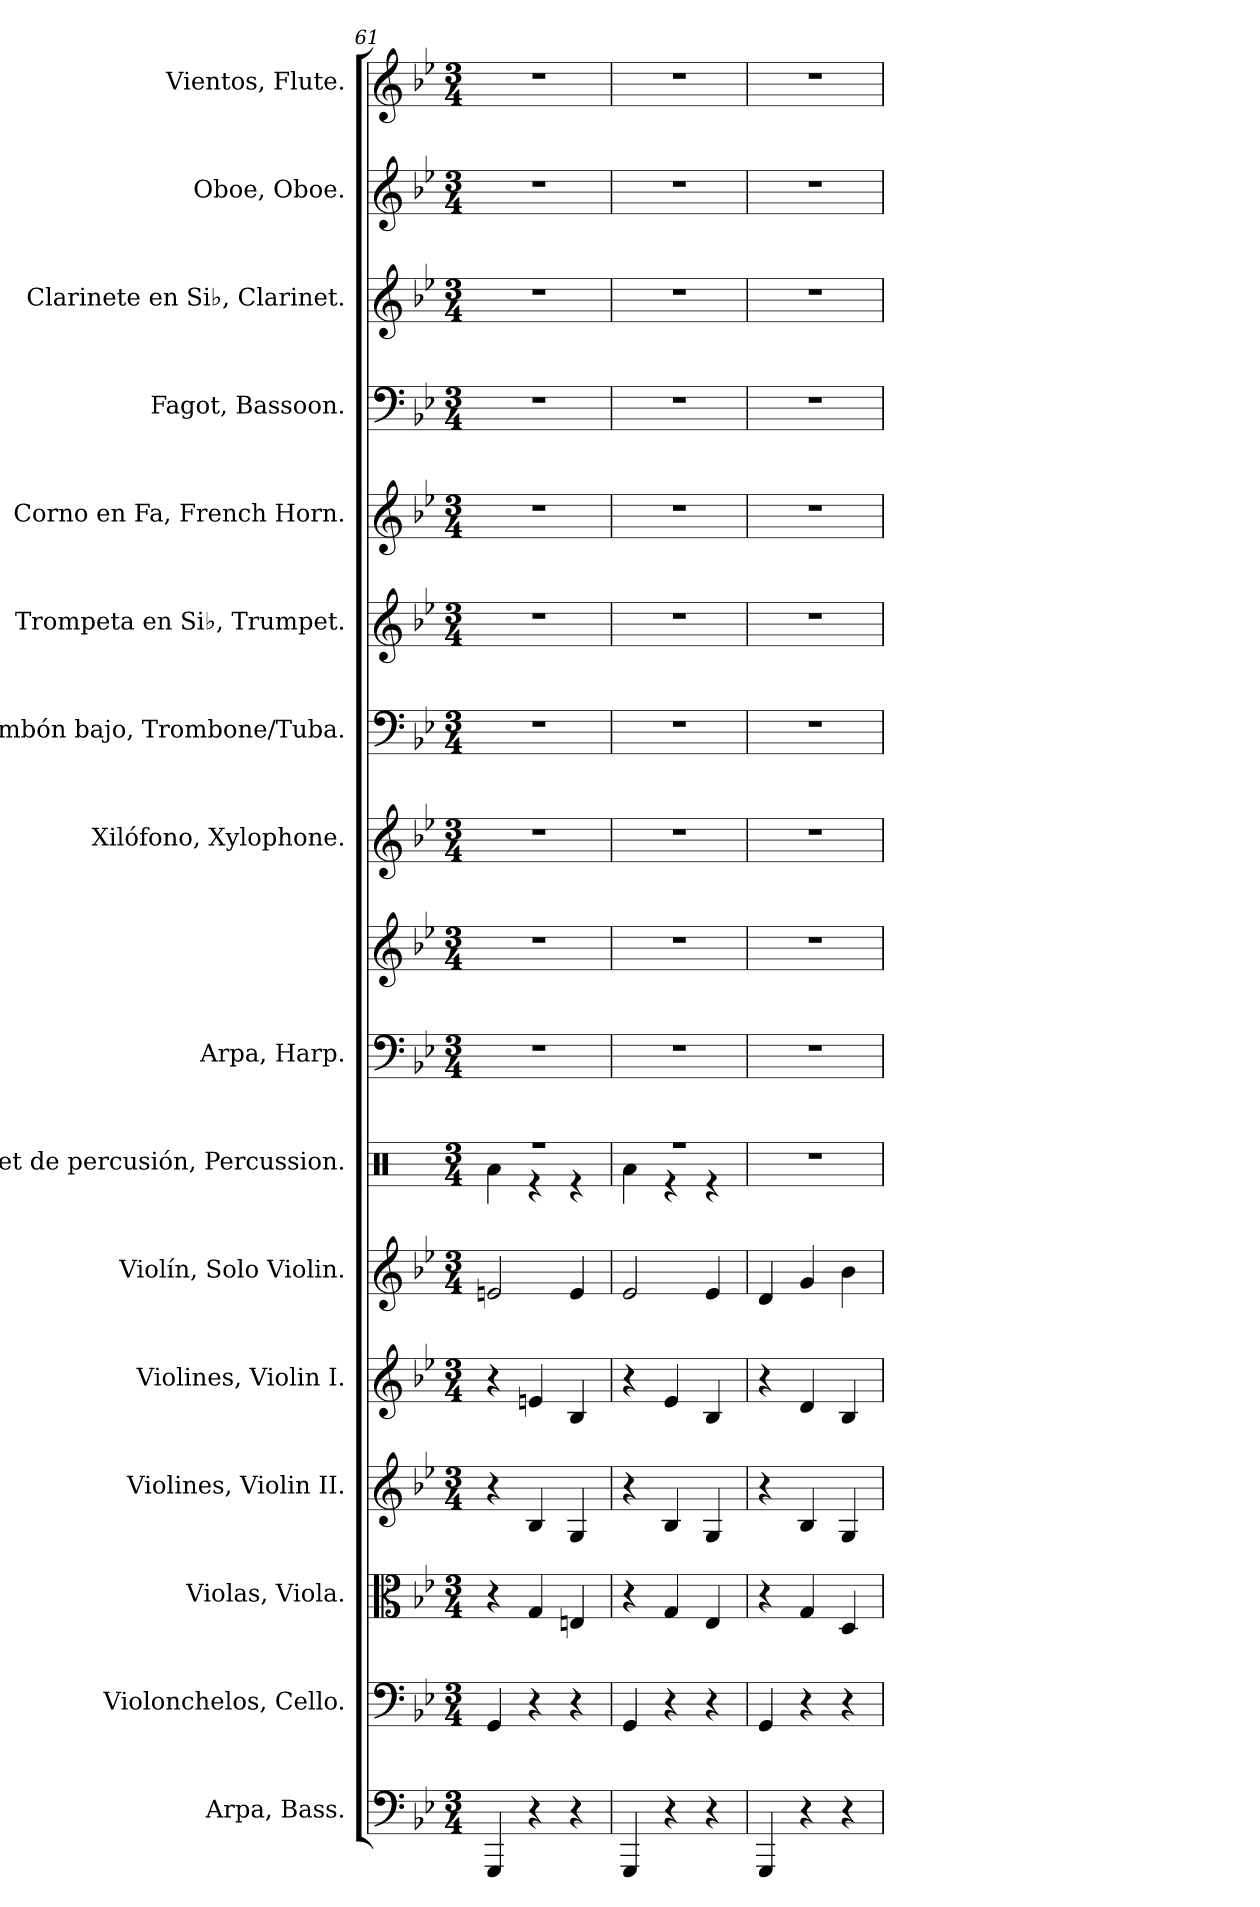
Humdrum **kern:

**kern	**kern	**kern	**kern	**kern	**kern	**kern	**kern	**kern	**kern	**kern	**kern	**kern	**kern	**kern	**kern	**kern
*part16	*part15	*part14	*part13	*part12	*part11	*part10	*part9	*part9	*part8	*part7	*part6	*part5	*part4	*part3	*part2	*part1
*staff17	*staff16	*staff15	*staff14	*staff13	*staff12	*staff11	*staff10	*staff9	*staff8	*staff7	*staff6	*staff5	*staff4	*staff3	*staff2	*staff1
*I"Arpa, Bass.	*I"Violonchelos, Cello.	*I"Violas, Viola.	*I"Violines, Violin II.	*I"Violines, Violin I.	*I"Violín, Solo Violin.	*I"Set de percusión, Percussion.	*I"Arpa, Harp.	*	*I"Xilófono, Xylophone.	*I"Trombón bajo, Trombone/Tuba.	*I"Trompeta en Si♭, Trumpet.	*I"Corno en Fa, French Horn.	*I"Fagot, Bassoon.	*I"Clarinete en Si♭, Clarinet.	*I"Oboe, Oboe.	*I"Vientos, Flute.
*I'Arp.	*I'Vcs.	*I'Vlas.	*I'Vlns.	*I'Vlns.	*I'Vln.	*	*I'Arp.	*	*I'Xil.	*I'Tbn. B.	*I'Tpt. Si♭	*I'Cor. Fa	*I'Fag.	*I'Cl. Si♭	*I'Ob.	*I'Vi.
*clefF4	*clefF4	*clefC3	*clefG2	*clefG2	*clefG2	*clefX	*clefF4	*clefG2	*clefG2	*clefF4	*clefG2	*clefG2	*clefF4	*clefG2	*clefG2	*clefG2
*	*	*	*	*	*	*	*	*	*ITrd-7c-12	*	*ITrd1c2	*ITrd4c7	*	*ITrd1c2	*	*
*k[b-e-]	*k[b-e-]	*k[b-e-]	*k[b-e-]	*k[b-e-]	*k[b-e-]	*k[]	*k[b-e-]	*k[b-e-]	*k[b-e-]	*k[b-e-]	*k[b-e-a-d-]	*k[b-e-a-]	*k[b-e-]	*k[b-e-a-d-]	*k[b-e-]	*k[b-e-]
*M3/4	*M3/4	*M3/4	*M3/4	*M3/4	*M3/4	*M3/4	*M3/4	*M3/4	*M3/4	*M3/4	*M3/4	*M3/4	*M3/4	*M3/4	*M3/4	*M3/4
=61	=61	=61	=61	=61	=61	=61	=61	=61	=61	=61	=61	=61	=61	=61	=61	=61
*	*	*	*	*	*	*^	*	*	*	*	*	*	*	*	*	*
4GGG/	4GG/	4r	4r	4r	2en/	2.r	4Ra\	2.r	2.r	2.r	2.r	2.r	2.r	2.r	2.r	2.r	2.r
4r	4r	4G/	4B-/	4en/	.	.	4r	.	.	.	.	.	.	.	.	.	.
4r	4r	4En/	4G/	4B-/	4e/	.	4r	.	.	.	.	.	.	.	.	.	.
=62	=62	=62	=62	=62	=62	=62	=62	=62	=62	=62	=62	=62	=62	=62	=62	=62	=62
4GGG/	4GG/	4r	4r	4r	2e-/	2.r	4Ra\	2.r	2.r	2.r	2.r	2.r	2.r	2.r	2.r	2.r	2.r
4r	4r	4G/	4B-/	4e-/	.	.	4r	.	.	.	.	.	.	.	.	.	.
4r	4r	4E-/	4G/	4B-/	4e-/	.	4r	.	.	.	.	.	.	.	.	.	.
*	*	*	*	*	*	*v	*v	*	*	*	*	*	*	*	*	*	*
=63	=63	=63	=63	=63	=63	=63	=63	=63	=63	=63	=63	=63	=63	=63	=63	=63
4GGG/	4GG/	4r	4r	4r	4d/	2.r	2.r	2.r	2.r	2.r	2.r	2.r	2.r	2.r	2.r	2.r
4r	4r	4G/	4B-/	4d/	4g/	.	.	.	.	.	.	.	.	.	.	.
4r	4r	4D/	4G/	4B-/	4b-\	.	.	.	.	.	.	.	.	.	.	.
=	=	=	=	=	=	=	=	=	=	=	=	=	=	=	=	=
*-	*-	*-	*-	*-	*-	*-	*-	*-	*-	*-	*-	*-	*-	*-	*-	*-
